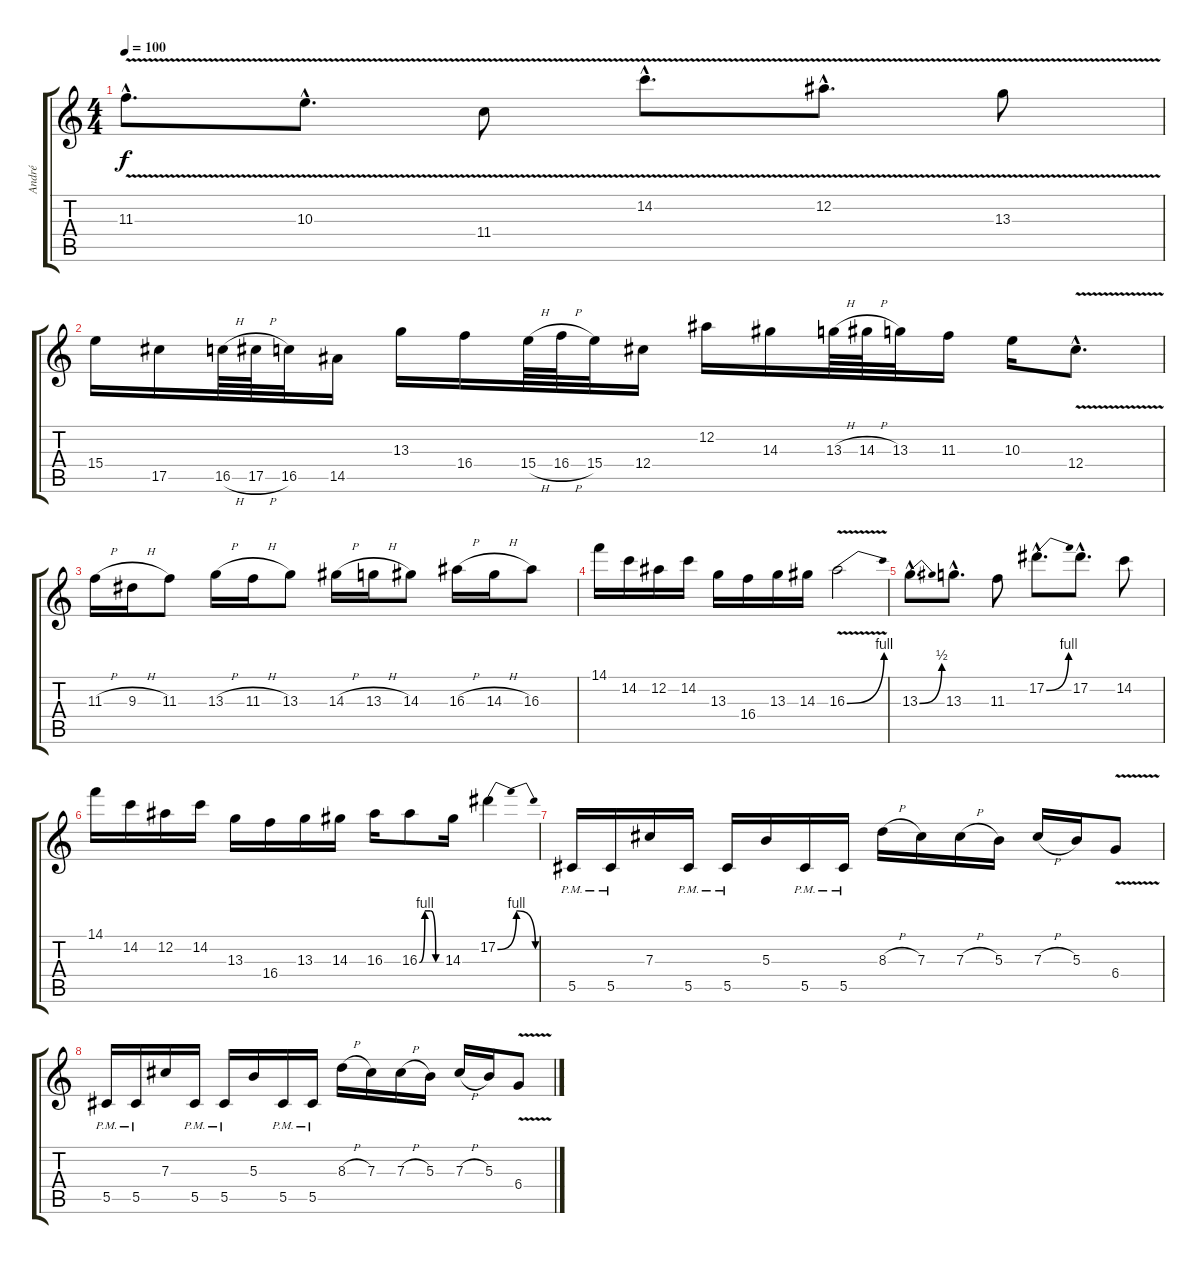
\track ("André" "André") {instrument distortionguitar}
\staff {score tabs}
\tuning (Eb4 Bb3 Gb3 Db3 Ab2 Eb2) {hide}
\ts (4 4)
\tempo 100
\clef g2
\ks c
11.3{v hac}.8{d dy f} 10.3{v hac}.8{d} 11.4{v}.8 14.2{v hac}.8{d} 12.2{v hac}.8{d} 13.3{v}.8 |
15.4.16 17.5.16 16.5{h}.64 17.5{h}.64 16.5.32 14.5.16 13.3.16 16.4.16 15.4{h}.64 16.4{h}.64 15.4.32 12.4.16 12.2.16 14.3.16 13.3{h}.64 14.3{h}.64 13.3.32 11.3.16 10.3.16 12.4{v hac}.8{d} |
11.3{h}.16 9.3{h}.16 11.3.8 13.3{h}.16 11.3{h}.16 13.3.8 14.3{h}.16 13.3{h}.16 14.3.8 16.3{h}.16 14.3{h}.16 16.3.8 |
14.1.16 14.2.16 12.2.16 14.2.16 13.3.16 16.4.16 13.3.16 14.3.16 16.3{be (bend 0 0 60 4) v}.2 |
13.3{be (bend 0 0 60 2) hac}.8{d} 13.3{hac}.8{d} 11.3.8 17.2{be (bend 0 0 60 4) hac}.8{d} 17.2{hac}.8{d} 14.2.8 |
14.1.16 14.2.16 12.2.16 14.2.16 13.3.16 16.4.16 13.3.16 14.3.16 16.3.16 16.3{be (custom 0 0 15 4 30 4 45 0 60 0)}.8 14.3.16 17.2{be (bendrelease 0 0 30 4 55 4 60 0)}.4 |
5.5{pm}.16 5.5{pm}.16 7.3.16 5.5{pm}.16 5.5{pm}.16 5.3.16 5.5{pm}.16 5.5{pm}.16 8.3{h}.16 7.3.16 7.3{h}.16 5.3.16 7.3{h}.16 5.3.16 6.4{v}.8 |
5.5{pm}.16 5.5{pm}.16 7.3.16 5.5{pm}.16 5.5{pm}.16 5.3.16 5.5{pm}.16 5.5{pm}.16 8.3{h}.16 7.3.16 7.3{h}.16 5.3.16 7.3{h}.16 5.3.16 6.4{v}.8
